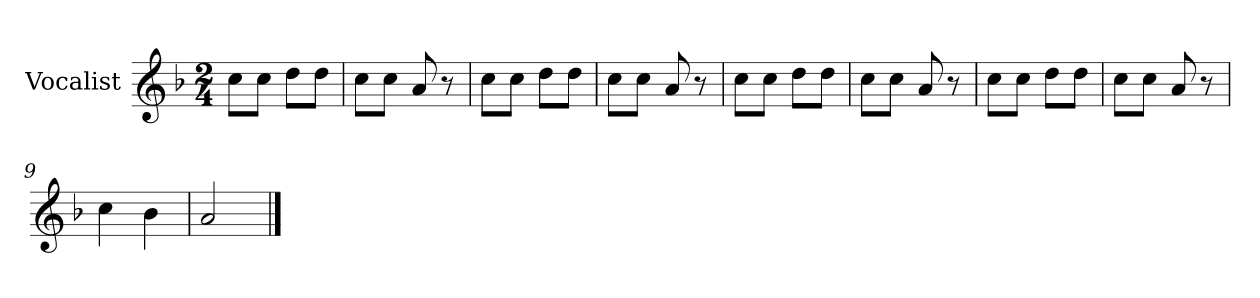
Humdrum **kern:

**kern
*part1
*staff1
*I"Vocalist
*k[b-]
*F:
*M2/4
=1
8ccL
8ccJ
8ddL
8ddJ
=2
8ccL
8ccJ
8a
8r
=3
8ccL
8ccJ
8ddL
8ddJ
=4
8ccL
8ccJ
8a
8r
=5
8ccL
8ccJ
8ddL
8ddJ
=6
8ccL
8ccJ
8a
8r
=7
8ccL
8ccJ
8ddL
8ddJ
=8
8ccL
8ccJ
8a
8r
=9
4cc
4b-
=10
2a
==
*-
